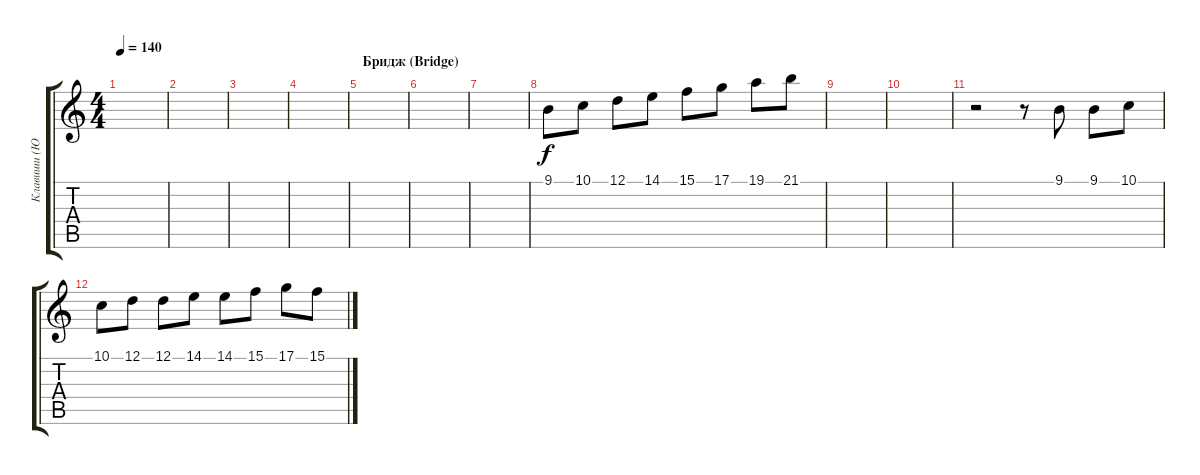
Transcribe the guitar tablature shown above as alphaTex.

\track ("Клавиши (Юлия Red)" "Клавиши (Ю") {instrument musicbox}
\staff {score tabs}
\tuning (D4 A3 F3 C3 G2 D2) {hide}
\ts (4 4)
\tempo 140
\clef g2
\ks c
|
|
|
|
\section ("" "Бридж (Bridge)")
|
|
|
9.1.8{instrument electricgrandpiano} 10.1.8 12.1.8 14.1.8 15.1.8 17.1.8 19.1.8 21.1.8 |
|
|
r.2 r.8 9.1.8 9.1.8 10.1.8 |
10.1.8 12.1.8 12.1.8 14.1.8 14.1.8 15.1.8 17.1.8 15.1.8
